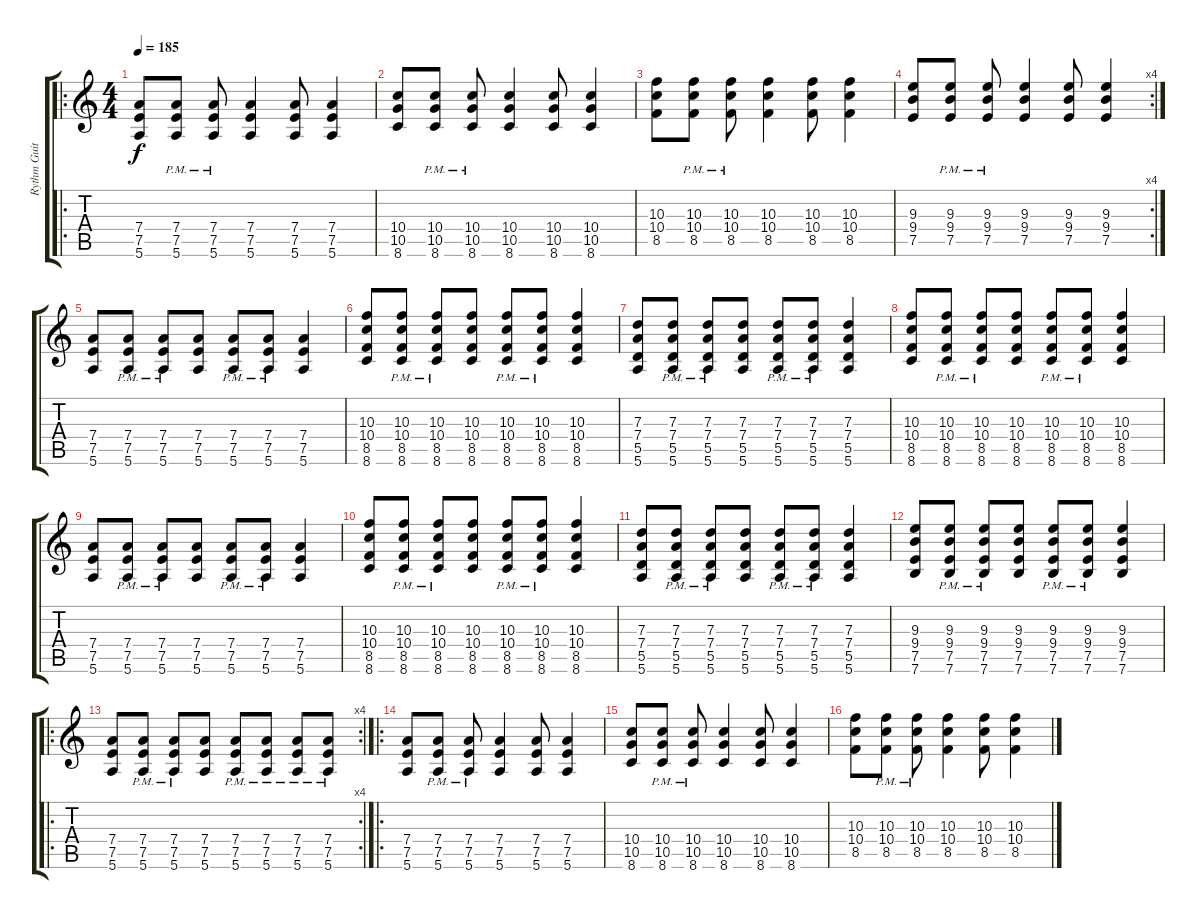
\track ("Rythm Guitar" "Rythm Guit") {instrument overdrivenguitar}
\staff {score tabs}
\tuning (E4 B3 G3 D3 A2 E2) {hide}
\ro
\ts (4 4)
\tempo 185
\clef g2
\ks c
(7.4 7.5 5.6).8{dy f} (7.4{pm} 7.5{pm} 5.6{pm}).8 (7.4{pm} 7.5{pm} 5.6{pm}).8 (7.4 7.5 5.6).4 (7.4 7.5 5.6).8 (7.4 7.5 5.6).4 |
(10.4 10.5 8.6).8 (10.4{pm} 10.5{pm} 8.6{pm}).8 (10.4{pm} 10.5{pm} 8.6{pm}).8 (10.4 10.5 8.6).4 (10.4 10.5 8.6).8 (10.4 10.5 8.6).4 |
(10.3 10.4 8.5).8 (10.3{pm} 10.4{pm} 8.5{pm}).8 (10.3{pm} 10.4{pm} 8.5{pm}).8 (10.3 10.4 8.5).4 (10.3 10.4 8.5).8 (10.3 10.4 8.5).4 |
\rc 4
(9.3 9.4 7.5).8 (9.3{pm} 9.4{pm} 7.5{pm}).8 (9.3{pm} 9.4{pm} 7.5{pm}).8 (9.3 9.4 7.5).4 (9.3 9.4 7.5).8 (9.3 9.4 7.5).4 |
(7.4 7.5 5.6).8 (7.4{pm} 7.5{pm} 5.6{pm}).8 (7.4{pm} 7.5{pm} 5.6{pm}).8 (7.4 7.5 5.6).8 (7.4{pm} 7.5{pm} 5.6{pm}).8 (7.4{pm} 7.5{pm} 5.6{pm}).8 (7.4 7.5 5.6).4 |
(10.3 10.4 8.5 8.6).8 (10.3{pm} 10.4{pm} 8.5{pm} 8.6{pm}).8 (10.3{pm} 10.4{pm} 8.5{pm} 8.6{pm}).8 (10.3 10.4 8.5 8.6).8 (10.3{pm} 10.4{pm} 8.5{pm} 8.6{pm}).8 (10.3{pm} 10.4{pm} 8.5{pm} 8.6{pm}).8 (10.3 10.4 8.5 8.6).4 |
(7.3 7.4 5.5 5.6).8 (7.3{pm} 7.4{pm} 5.5{pm} 5.6{pm}).8 (7.3{pm} 7.4{pm} 5.5{pm} 5.6{pm}).8 (7.3 7.4 5.5 5.6).8 (7.3{pm} 7.4{pm} 5.5{pm} 5.6{pm}).8 (7.3{pm} 7.4{pm} 5.5{pm} 5.6{pm}).8 (7.3 7.4 5.5 5.6).4 |
(10.3 10.4 8.5 8.6).8 (10.3{pm} 10.4{pm} 8.5{pm} 8.6{pm}).8 (10.3{pm} 10.4{pm} 8.5{pm} 8.6{pm}).8 (10.3 10.4 8.5 8.6).8 (10.3{pm} 10.4{pm} 8.5{pm} 8.6{pm}).8 (10.3{pm} 10.4{pm} 8.5{pm} 8.6{pm}).8 (10.3 10.4 8.5 8.6).4 |
(7.4 7.5 5.6).8 (7.4{pm} 7.5{pm} 5.6{pm}).8 (7.4{pm} 7.5{pm} 5.6{pm}).8 (7.4 7.5 5.6).8 (7.4{pm} 7.5{pm} 5.6{pm}).8 (7.4{pm} 7.5{pm} 5.6{pm}).8 (7.4 7.5 5.6).4 |
(10.3 10.4 8.5 8.6).8 (10.3{pm} 10.4{pm} 8.5{pm} 8.6{pm}).8 (10.3{pm} 10.4{pm} 8.5{pm} 8.6{pm}).8 (10.3 10.4 8.5 8.6).8 (10.3{pm} 10.4{pm} 8.5{pm} 8.6{pm}).8 (10.3{pm} 10.4{pm} 8.5{pm} 8.6{pm}).8 (10.3 10.4 8.5 8.6).4 |
(7.3 7.4 5.5 5.6).8 (7.3{pm} 7.4{pm} 5.5{pm} 5.6{pm}).8 (7.3{pm} 7.4{pm} 5.5{pm} 5.6{pm}).8 (7.3 7.4 5.5 5.6).8 (7.3{pm} 7.4{pm} 5.5{pm} 5.6{pm}).8 (7.3{pm} 7.4{pm} 5.5{pm} 5.6{pm}).8 (7.3 7.4 5.5 5.6).4 |
(9.3 9.4 7.5 7.6).8 (9.3{pm} 9.4{pm} 7.5{pm} 7.6{pm}).8 (9.3{pm} 9.4{pm} 7.5{pm} 7.6{pm}).8 (9.3 9.4 7.5 7.6).8 (9.3{pm} 9.4{pm} 7.5{pm} 7.6{pm}).8 (9.3{pm} 9.4{pm} 7.5{pm} 7.6{pm}).8 (9.3 9.4 7.5 7.6).4 |
\ro
\rc 4
(7.4 7.5 5.6).8 (7.4{pm} 7.5{pm} 5.6{pm}).8 (7.4{pm} 7.5{pm} 5.6{pm}).8 (7.4 7.5 5.6).8 (7.4{pm} 7.5{pm} 5.6{pm}).8 (7.4{pm} 7.5{pm} 5.6{pm}).8 (7.4{pm} 7.5{pm} 5.6{pm}).8 (7.4{pm} 7.5{pm} 5.6{pm}).8 |
\ro
(7.4 7.5 5.6).8 (7.4{pm} 7.5{pm} 5.6{pm}).8 (7.4{pm} 7.5{pm} 5.6{pm}).8 (7.4 7.5 5.6).4 (7.4 7.5 5.6).8 (7.4 7.5 5.6).4 |
(10.4 10.5 8.6).8 (10.4{pm} 10.5{pm} 8.6{pm}).8 (10.4{pm} 10.5{pm} 8.6{pm}).8 (10.4 10.5 8.6).4 (10.4 10.5 8.6).8 (10.4 10.5 8.6).4 |
(10.3 10.4 8.5).8 (10.3{pm} 10.4{pm} 8.5{pm}).8 (10.3{pm} 10.4{pm} 8.5{pm}).8 (10.3 10.4 8.5).4 (10.3 10.4 8.5).8 (10.3 10.4 8.5).4
